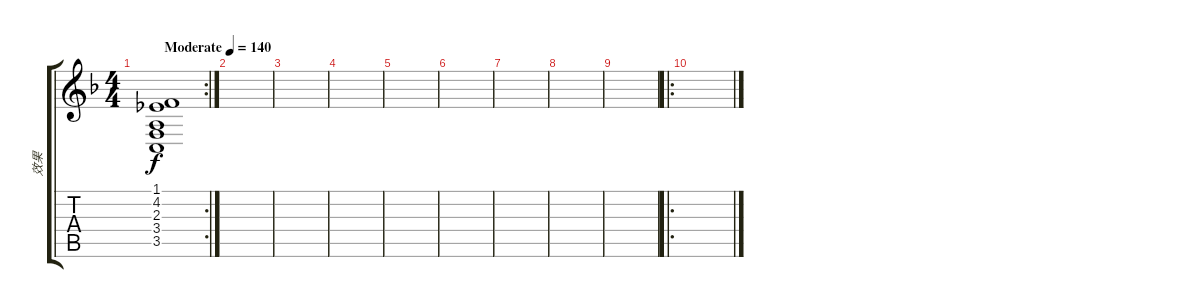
\track ("效果" "效果") {instrument seashore}
\staff {score tabs}
\tuning (E4 B3 G3 D3 A2 E2) {hide}
\rc 2
\ts (4 4)
\tempo (140 "Moderate")
\clef g2
\ks f
(1.1 4.2 2.3 3.4 3.5).1{dy f instrument seashore} |
|
|
|
|
|
|
|
|
\ro
